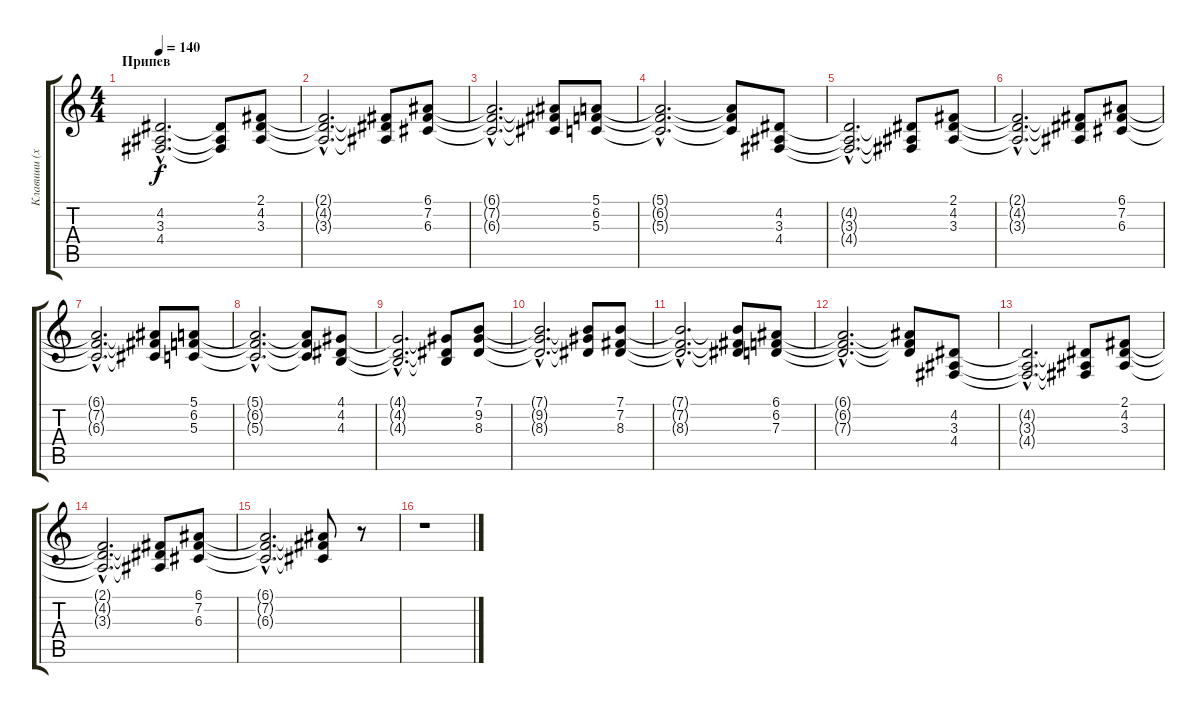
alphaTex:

\track ("Клавиши (хор)" "Клавиши (х") {instrument choiraahs}
\staff {score tabs}
\tuning (E4 B3 G3 D3 A2 E2) {hide}
\ts (4 4)
\section ("" "Припев")
\tempo 140
\clef g2
\ks c
(4.2{hac t} 3.3{hac t} 4.4{hac t}).2{d dy f} (4.2{t} 3.3{t} 4.4{t}).8 (2.1 4.2 3.3).8 |
(2.1{hac t} 4.2{hac t} 3.3{hac t}).2{d} (2.1{t} 4.2{t} 3.3{t}).8 (6.1 7.2 6.3).8 |
(6.1{hac t} 7.2{hac t} 6.3{hac t}).2{d} (6.1{t} 7.2{t} 6.3{t}).8 (5.1 6.2 5.3).8 |
(5.1{hac t} 6.2{hac t} 5.3{hac t}).2{d} (5.1{t} 6.2{t} 5.3{t}).8 (4.2 3.3 4.4).8 |
(4.2{hac t} 3.3{hac t} 4.4{hac t}).2{d} (4.2{t} 3.3{t} 4.4{t}).8 (2.1 4.2 3.3).8 |
(2.1{hac t} 4.2{hac t} 3.3{hac t}).2{d} (2.1{t} 4.2{t} 3.3{t}).8 (6.1 7.2 6.3).8 |
(6.1{hac t} 7.2{hac t} 6.3{hac t}).2{d} (6.1{t} 7.2{t} 6.3{t}).8 (5.1 6.2 5.3).8 |
(5.1{hac t} 6.2{hac t} 5.3{hac t}).2{d} (5.1{t} 6.2{t} 5.3{t}).8 (4.1 4.2 4.3).8 |
(4.1{hac t} 4.2{hac t} 4.3{hac t}).2{d} (4.1{t} 4.2{t} 4.3{t}).8 (7.1 9.2 8.3).8 |
(7.1{hac t} 9.2{hac t} 8.3{hac t}).2{d} (7.1{t} 9.2{t} 8.3{t}).8 (7.1 7.2 8.3).8 |
(7.1{hac t} 7.2{hac t} 8.3{hac t}).2{d} (7.1{t} 7.2{t} 8.3{t}).8 (6.1 6.2 7.3).8 |
(6.1{hac t} 6.2{hac t} 7.3{hac t}).2{d} (6.1{t} 6.2{t} 7.3{t}).8 (4.2 3.3 4.4).8 |
(4.2{hac t} 3.3{hac t} 4.4{hac t}).2{d} (4.2{t} 3.3{t} 4.4{t}).8 (2.1 4.2 3.3).8 |
(2.1{hac t} 4.2{hac t} 3.3{hac t}).2{d} (2.1{t} 4.2{t} 3.3{t}).8 (6.1 7.2 6.3).8 |
(6.1{hac t} 7.2{hac t} 6.3{hac t}).2{d} (6.1{t} 7.2{t} 6.3{t}).8 r.8 |
r.1
